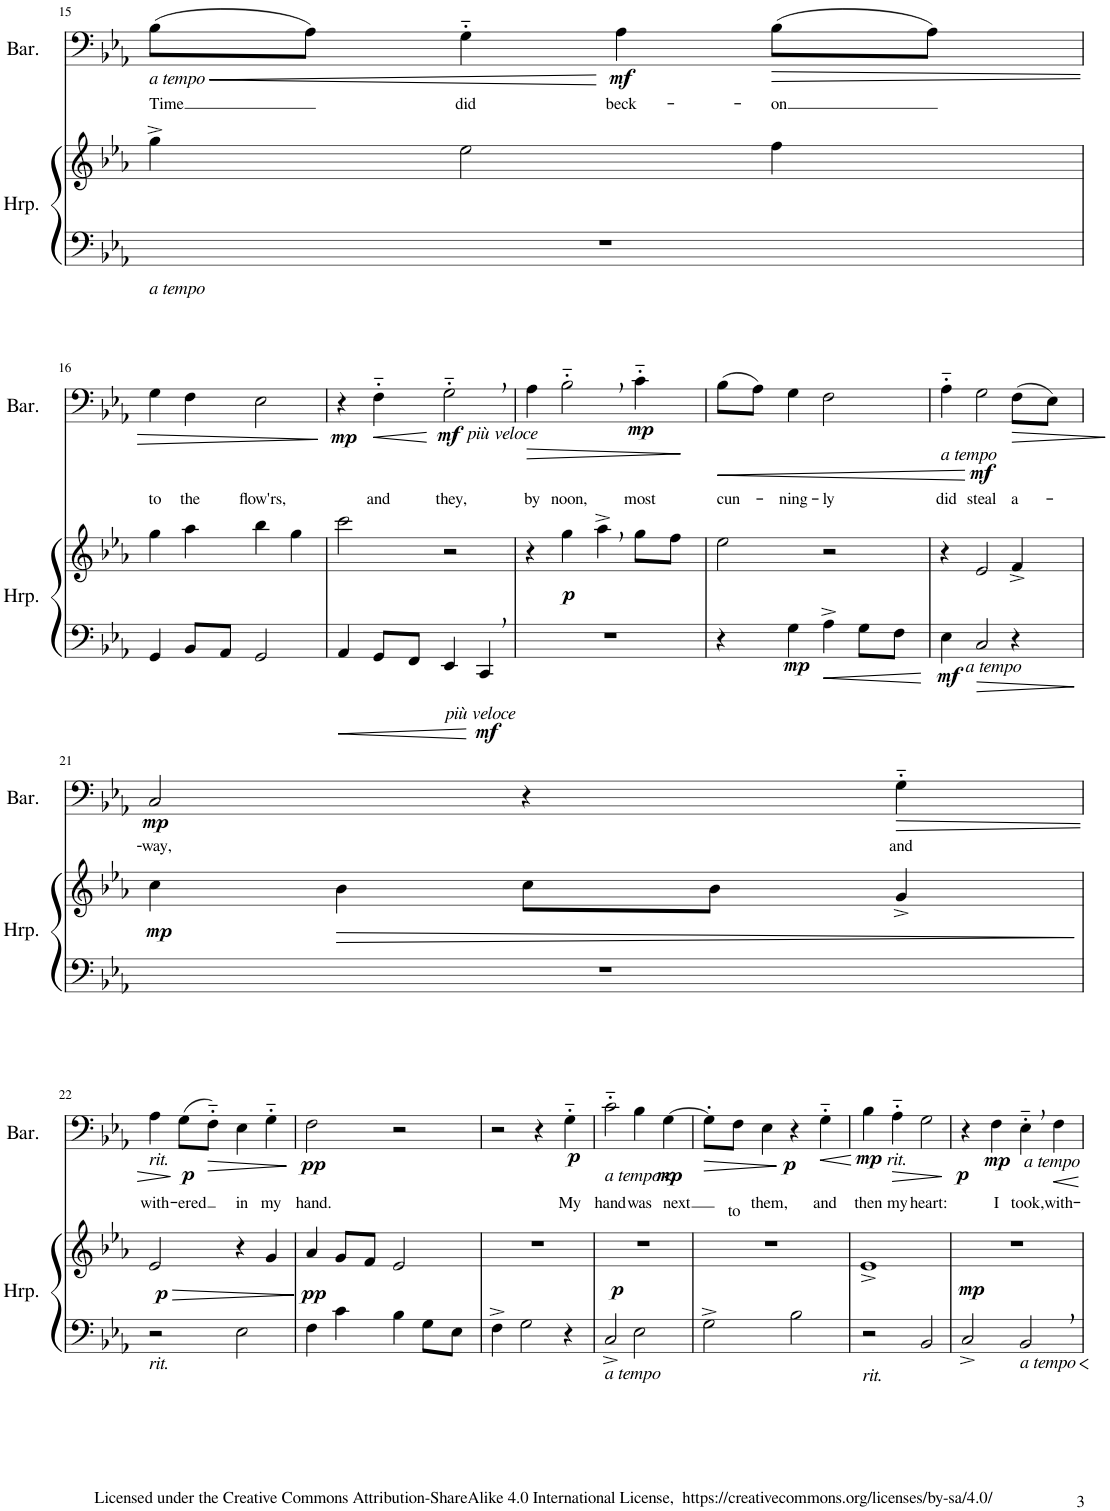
**kern	**kern	**dynam	**kern	**text	**dynam
*part2	*part2	*part2	*part1	*part1	*part1
*staff3	*staff2	*staff2/3	*staff1	*staff1	*staff1
*I"Harp	*	*	*I"Baritone	*	*
*I'Hrp.	*	*	*I'Bar.	*	*
!!LO:PB:g=z
*clefF4	*clefG2	*	*clefF4	*	*
*k[b-e-a-]	*k[b-e-a-]	*	*k[b-e-a-]	*	*
*M4/4	*M4/4	*	*M4/4	*	*
=15	=15	=15	=15	=15	=15
!	!	!	!LO:TX:b:i:t=a tempo	!	!
!LO:TX:b:i:t=a tempo	!	!	!	!	!
!	!	!	!	!LO:LY:b	!LO:HP:b
1r	4gg^\	.	(8B-\L	Time	<
.	.	.	8A-\J)	.	.
!	!	!	!	!LO:LY:b	!
.	2ee-\	.	4G'~\	did	.
!	!	!	!	!LO:LY:b	!LO:DY:n=1:b
.	.	.	4A-\	beck-	[ mf
!	!	!	!	!LO:LY:b	!LO:HP:b
.	4ff\	.	(8B-\L	-on	>
.	.	.	8A-\J)	.	.
!!LO:LB:g=z
=16	=16	=16	=16	=16	=16
!	!	!	!	!LO:LY:b	!
4GG/	4gg\	.	4G\	to	.
!	!	!	!	!LO:LY:b	!
8BB-/L	4aa-\	.	4F\	the	.
8AA-/J	.	.	.	.	.
!	!	!	!	!LO:LY:b	!
2GG/	4bb-\	.	2E-\	flow'rs,	.
.	4gg\	.	.	.	.
.	.	.	.	.	]
=17	=17	=17	=17	=17	=17
!	!	!	!	!	!LO:DY:b
4AA-/	2ccc\	.	4r	.	mp
!	!	!	!	!LO:LY:b	!LO:HP:b
8GG/L	.	.	4F'~\	and	<
8FF/J	.	.	.	.	.
!	!	!	!LO:TX:b:i:t=più veloce	!	!
!LO:TX:b:i:t=più veloce	!	!	!	!	!
!	!	!	!	!LO:LY:b	!LO:DY:n=1:b
4EE-/	2r	.	2G'~,\	they,	[ mf
!	!	!LO:DY:b=2	!	!	!
4CC,/	.	mf	.	.	.
=18	=18	=18	=18	=18	=18
!	!	!	!	!LO:LY:b	!LO:HP:b
1r	4r	.	4A-\	by	>
!	!	!LO:DY:b	!	!LO:LY:b	!
.	4gg\	p	2B-'~,\	noon,	]
.	4aa-^,\	.	.	.	.
!	!	!	!	!LO:LY:b	!LO:DY:b
.	8gg\L	.	4c'~\	most	mp
.	8ff\J	.	.	.	.
=19	=19	=19	=19	=19	=19
!	!	!	!	!LO:LY:b	!LO:HP:b
4r	2ee-\	.	(8B-\L	cun-	<
.	.	.	8A-\J)	.	.
!	!	!LO:DY:b=2	!	!LO:LY:b	!
4G\	.	mp	4G\	-ning-	.
!	!	!	!	!LO:LY:b	!
4A-^\	2r	.	2F\	-ly	.
8G\L	.	.	.	.	.
8F\J	.	.	.	.	.
=20	=20	=20	=20	=20	=20
!	!	!	!LO:TX:b:i:t=a tempo	!	!
!LO:TX:b:i:t=a tempo	!	!	!	!	!
!	!	!LO:DY:b=2	!	!LO:LY:b	!
4E-\	4r	mf	4A-'~\	did	.
!	!	!	!	!LO:LY:b	!LO:DY:n=1:b
2C/	2e-/	.	2G\	steal	[ mf
!	!	!	!	!LO:LY:b	!LO:HP:b
4r	4f^/	.	(8F\L	a-	>
.	.	.	8E-\J)	.	.
.	.	.	.	.	]
!!LO:LB:g=z
=21	=21	=21	=21	=21	=21
!	!	!LO:DY:b	!	!LO:LY:b	!LO:DY:b
1r	4cc\	mp	2C/	-way,	mp
!	!	!LO:HP:b	!	!	!
.	4b-\	>	.	.	.
.	8cc\L	.	4r	.	.
.	8b-\J	.	.	.	.
!	!	!	!	!LO:LY:b	!LO:HP:b
.	4g^/	.	4G'~\	and	>
.	.	]	.	.	.
!!LO:LB:g=z
=22	=22	=22	=22	=22	=22
!	!	!	!LO:TX:b:i:t=rit.	!	!
!LO:TX:b:i:t=rit.	!	!	!	!	!
!	!	!LO:HP:b	!	!LO:LY:b	!
!	!	!LO:DY:n=1:b	!	!	!
2r	2e-/	> p	4A-\	with-	.
!	!	!	!	!LO:LY:b	!LO:DY:n=1:b
.	.	.	(8G\L	-ered	] p
!	!	!	!	!	!LO:HP:b
.	.	.	8F'~\J)	.	>
!	!	!	!	!LO:LY:b	!
2E-\	4r	.	4E-\	in	.
!	!	!	!	!LO:LY:b	!
.	4g/	.	4G'~\	my	.
.	.	]	.	.	]
=23	=23	=23	=23	=23	=23
!	!	!LO:DY:b	!	!LO:LY:b	!LO:DY:b
4F\	4a-/	pp	2F\	hand.	pp
4c\	8g/L	.	.	.	.
.	8f/J	.	.	.	.
4B-\	2e-/	.	2r	.	.
8G\L	.	.	.	.	.
8E-\J	.	.	.	.	.
=24	=24	=24	=24	=24	=24
4F^\	1r	.	2r	.	.
2G\	.	.	.	.	.
.	.	.	4r	.	.
!	!	!	!	!LO:LY:b	!LO:DY:b
4r	.	.	4G'~\	My	p
=25	=25	=25	=25	=25	=25
!	!	!	!LO:TX:b:i:t=a tempo	!	!
!LO:TX:b:i:t=a tempo	!	!	!	!	!
!	!	!LO:DY:b	!	!LO:LY:b	!LO:HP:b
2C^/	1r	p	2c'~\	hand	<
!	!	!	!	!LO:LY:b	!
2E-\	.	.	4B-\	was	.
!	!	!	!	!LO:LY:b	!LO:DY:n=1:b
.	.	.	[4G\	next	[ mp
=26	=26	=26	=26	=26	=26
!	!	!	!	!	!LO:HP:b
2G^\	1r	.	8G'\L]	.	>
!	!	!	!	!LO:LY:b	!
.	.	.	8F\J	to	.
!	!	!	!	!LO:LY:b	!
.	.	.	4E-\	them,	.
!	!	!	!	!	!LO:DY:n=1:b
2B-\	.	.	4r	.	] p
!	!	!	!	!LO:LY:b	!LO:HP:b
.	.	.	4G'~\	and	<
.	.	.	.	.	[
=27	=27	=27	=27	=27	=27
!	!	!	!LO:TX:b:i:t=rit.	!	!
!LO:TX:b:i:t=rit.	!	!	!	!	!
!	!	!	!	!LO:LY:b	!LO:DY:b
2r	1e-^	.	4B-\	then	mp
!	!	!	!	!LO:LY:b	!LO:HP:b
.	.	.	4A-'~\	my	>
!	!	!	!	!LO:LY:b	!
2BB-/	.	.	2G\	heart:	.
.	.	.	.	.	]
=28	=28	=28	=28	=28	=28
!	!	!LO:DY:b	!	!	!LO:DY:b
2C^/	1r	mp	4r	.	p
!	!	!	!	!LO:LY:b	!LO:DY:b
.	.	.	4F\	I	mp
!	!	!	!LO:TX:b:i:t=a tempo	!	!
!LO:TX:b:i:t=a tempo	!	!	!	!	!
!	!	!	!	!LO:LY:b	!
2BB-,/	.	.	4E-'~,\	took,	.
!	!	!	!	!LO:LY:b	!
.	.	.	4F\	with-	.
=	=	=	=	=	=
*-	*-	*-	*-	*-	*-
